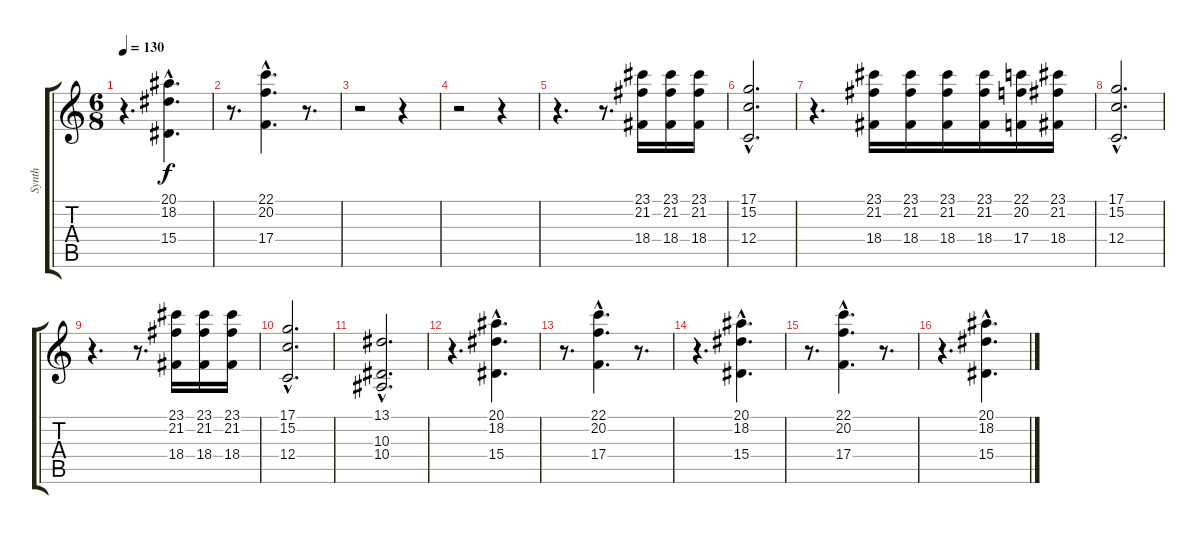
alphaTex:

\track ("Synth" "Synth") {instrument orchestrahit}
\staff {score tabs}
\tuning (D4 A3 F3 C3 G2 C2) {hide}
\ts (6 8)
\tempo 130
\clef g2
\ks c
r.4{d dy f} (20.1{hac} 18.2{hac} 15.4{hac}).4{d} |
r.8{d} (22.1{hac} 20.2{hac} 17.4{hac}).4{d} r.8{d} |
r.2 r.4 |
\section ("" "")
r.2 r.4 |
r.4{d} r.8{d} (23.1 21.2 18.4).16 (23.1 21.2 18.4).16 (23.1 21.2 18.4).16 |
(17.1{hac} 15.2{hac} 12.4{hac}).2{d} |
r.4{d} (23.1 21.2 18.4).16 (23.1 21.2 18.4).16 (23.1 21.2 18.4).16 (23.1 21.2 18.4).16 (22.1 20.2 17.4).16 (23.1 21.2 18.4).16 |
(17.1{hac} 15.2{hac} 12.4{hac}).2{d} |
r.4{d} r.8{d} (23.1 21.2 18.4).16 (23.1 21.2 18.4).16 (23.1 21.2 18.4).16 |
(17.1{hac} 15.2{hac} 12.4{hac}).2{d} |
(13.1{hac} 10.3{hac} 10.4{hac}).2{d} |
\section ("" "")
r.4{d} (20.1{hac} 18.2{hac} 15.4{hac}).4{d} |
r.8{d} (22.1{hac} 20.2{hac} 17.4{hac}).4{d} r.8{d} |
r.4{d} (20.1{hac} 18.2{hac} 15.4{hac}).4{d} |
r.8{d} (22.1{hac} 20.2{hac} 17.4{hac}).4{d} r.8{d} |
r.4{d} (20.1{hac} 18.2{hac} 15.4{hac}).4{d}
